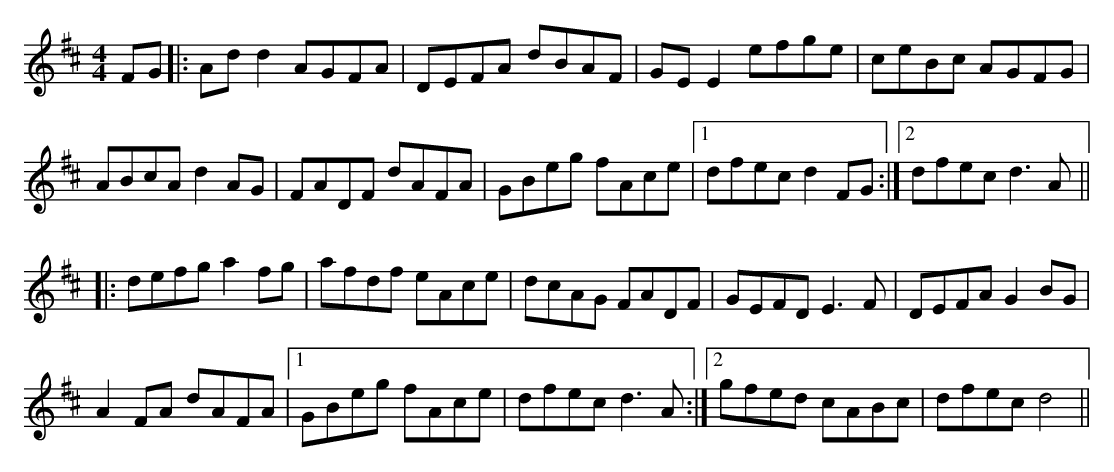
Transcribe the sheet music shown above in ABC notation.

X:1
M:4/4
K:D
FG|:Ad d2 AGFA|DEFA dBAF|GE E2 efge|ceBc AGFG|
ABcA d2 AG|FADF dAFA|GBeg fAce|1 dfec d2 FG:|2 dfec d3 A||
|:defg a2 fg|afdf eAce|dcAG FADF|GEFD E3F|DEFA G2 BG|
A2 FA dAFA|1 GBeg fAce|dfec d3 A:|2 gfed cABc|dfec d4||
